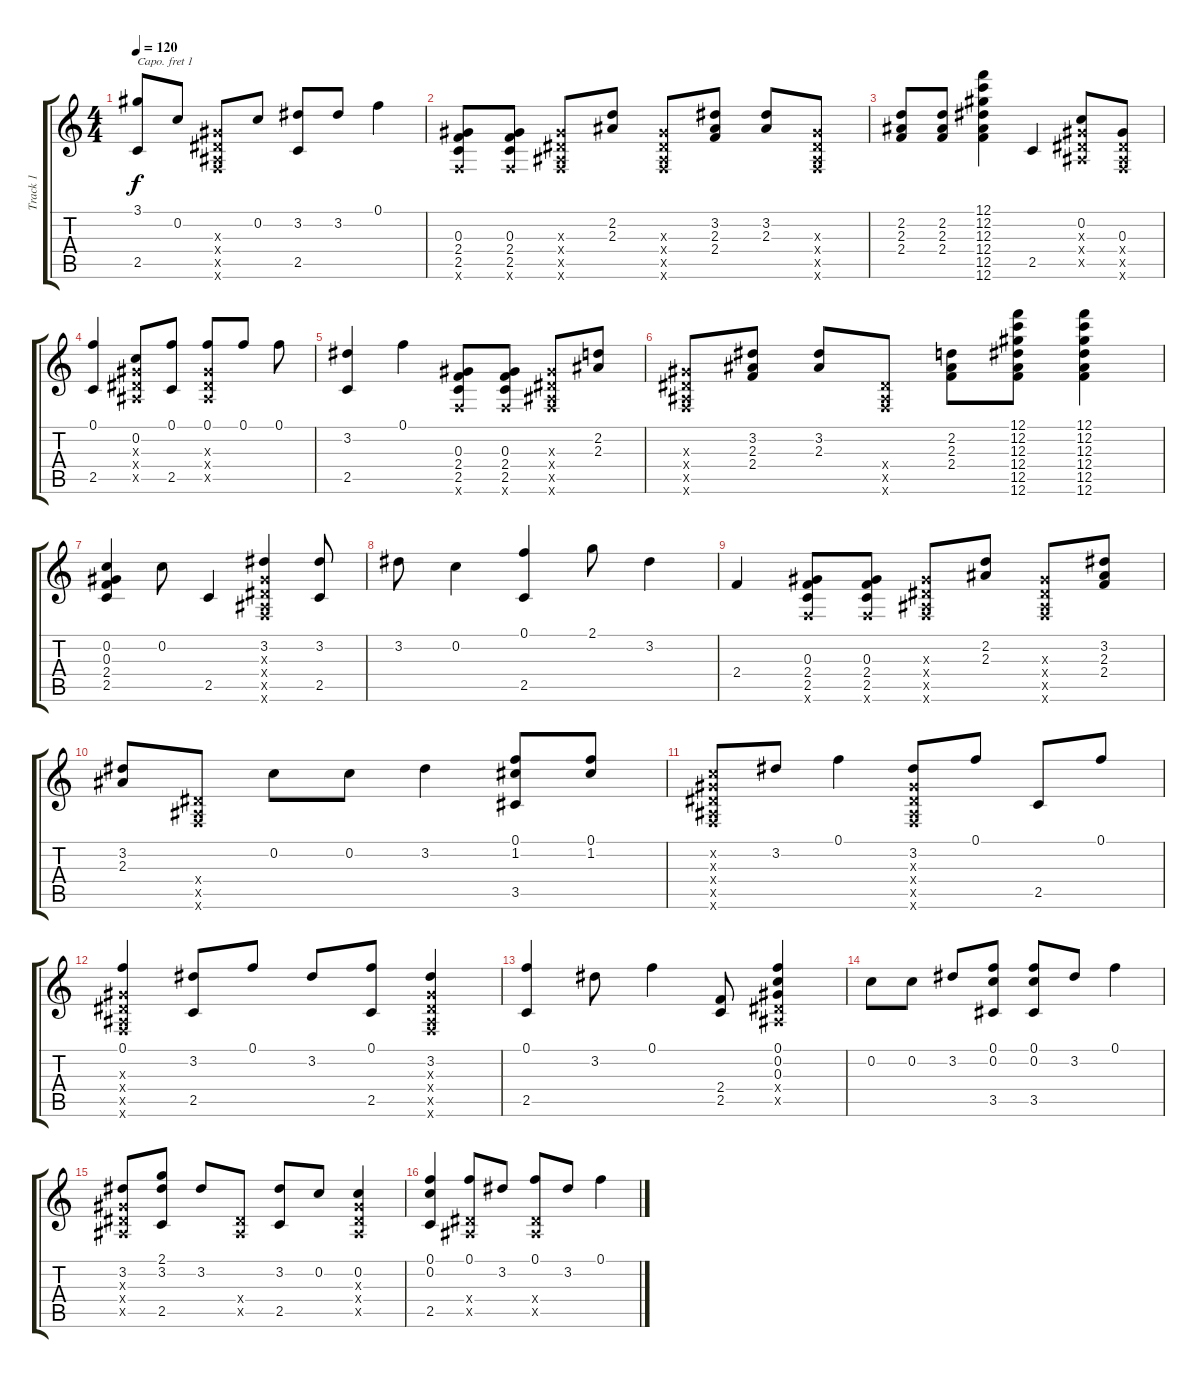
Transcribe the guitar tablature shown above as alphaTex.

\track ("Track 1" "Track 1") {instrument acousticguitarsteel}
\staff {score tabs}
\capo 1
\tuning (E4 B3 G3 D3 A2 E2) {hide}
\ts (4 4)
\tempo 120
\clef g2
\ks c
(3.1 2.5).8{dy f} 0.2.8 (0.3{x} 0.4{x} 0.5{x} 0.6{x}).8 0.2.8 (3.2 2.5).8 3.2.8 0.1.4 |
(0.3 2.4 2.5 0.6{x}).8 (0.3 2.4 2.5 0.6{x}).8 (0.3{x} 0.4{x} 0.5{x} 0.6{x}).8 (2.2 2.3).8 (0.3{x} 0.4{x} 0.5{x} 0.6{x}).8 (3.2 2.3 2.4).8 (3.2 2.3).8 (0.3{x} 0.4{x} 0.5{x} 0.6{x}).8 |
(2.2 2.3 2.4).8 (2.2 2.3 2.4).8 (12.1 12.2 12.3 12.4 12.5 12.6).4 2.5.4 (0.2 0.3{x} 0.4{x} 0.5{x}).8 (0.3 0.4{x} 0.5{x} 0.6{x}).8 |
(0.1 2.5).4 (0.2 0.3{x} 0.4{x} 0.5{x}).8 (0.1 2.5).8 (0.1 0.3{x} 0.4{x} 0.5{x}).8 0.1.8 0.1.8 |
(3.2 2.5).4 0.1.4 (0.3 2.4 2.5 0.6{x}).8 (0.3 2.4 2.5 0.6{x}).8 (0.3{x} 0.4{x} 0.5{x} 0.6{x}).8 (2.2 2.3).8 |
(0.3{x} 0.4{x} 0.5{x} 0.6{x}).8 (3.2 2.3 2.4).8 (3.2 2.3).8 (0.4{x} 0.5{x} 0.6{x}).8 (2.2 2.3 2.4).8 (12.1 12.2 12.3 12.4 12.5 12.6).8 (12.1 12.2 12.3 12.4 12.5 12.6).4 |
(0.2 0.3 2.4 2.5).4 0.2.8 2.5.4 (3.2 0.3{x} 0.4{x} 0.5{x} 0.6{x}).4 (3.2 2.5).8 |
3.2.8 0.2.4 (0.1 2.5).4 2.1.8 3.2.4 |
2.4.4 (0.3 2.4 2.5 0.6{x}).8 (0.3 2.4 2.5 0.6{x}).8 (0.3{x} 0.4{x} 0.5{x} 0.6{x}).8 (2.2 2.3).8 (0.3{x} 0.4{x} 0.5{x} 0.6{x}).8 (3.2 2.3 2.4).8 |
(3.2 2.3).8 (0.4{x} 0.5{x} 0.6{x}).8 0.2.8 0.2.8 3.2.4 (0.1 1.2 3.5).8 (0.1 1.2).8 |
(0.2{x} 0.3{x} 0.4{x} 0.5{x} 0.6{x}).8 3.2.8 0.1.4 (3.2 0.3{x} 0.4{x} 0.5{x} 0.6{x}).8 0.1.8 2.5.8 0.1.8 |
(0.1 0.3{x} 0.4{x} 0.5{x} 0.6{x}).4 (3.2 2.5).8 0.1.8 3.2.8 (0.1 2.5).8 (3.2 0.3{x} 0.4{x} 0.5{x} 0.6{x}).4 |
(0.1 2.5).4 3.2.8 0.1.4 (2.4 2.5).8 (0.1 0.2 0.3 0.4{x} 0.5{x}).4 |
0.2.8 0.2.8 3.2.8 (0.1 0.2 3.5).8 (0.1 0.2 3.5).8 3.2.8 0.1.4 |
(3.2 0.3{x} 0.4{x} 0.5{x}).8 (2.1 3.2 2.5).8 3.2.8 (0.4{x} 0.5{x}).8 (3.2 2.5).8 0.2.8 (0.2 0.3{x} 0.4{x} 0.5{x}).4 |
(0.1 0.2 2.5).4 (0.1 0.4{x} 0.5{x}).8 3.2.8 (0.1 0.4{x} 0.5{x}).8 3.2.8 0.1.4
